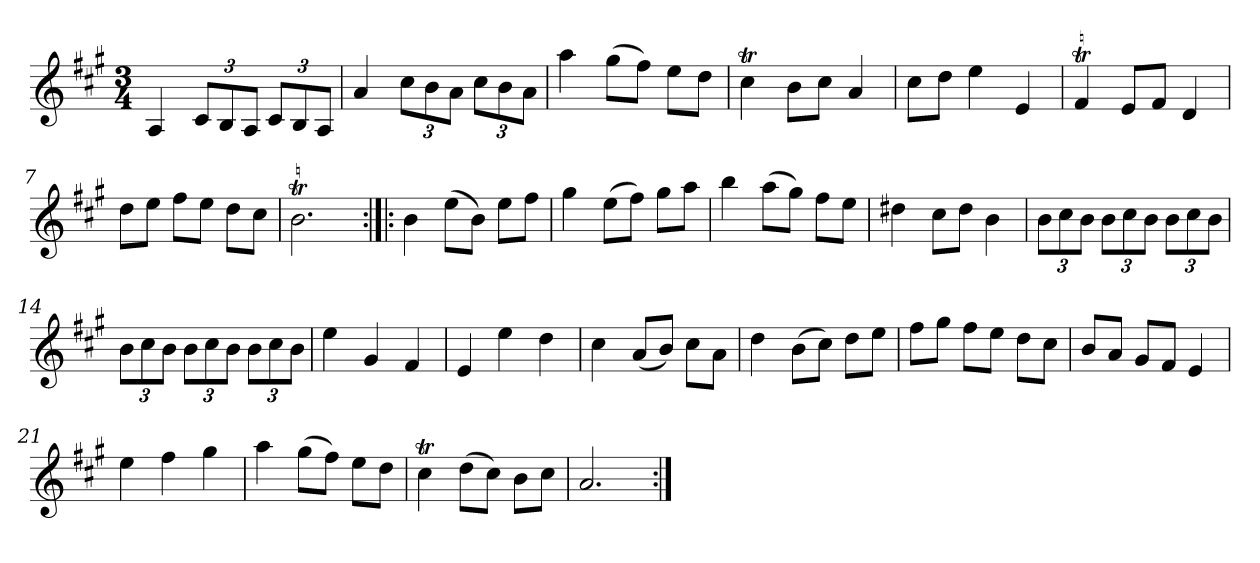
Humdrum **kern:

**kern
*part1
*staff1
*clefG2
*k[f#c#g#]
*A:
*M3/4
*MM132
=1
4A
12c#/L
12B/
12A/J
12c#/L
12B/
12A/J
=2
4a
12cc#\L
12b\
12a\J
12cc#\L
12b\
12a\J
=3
4aa
(8gg#\L
8ff#\J)
8ee\L
8dd\J
=4
4cc#t
8b\L
8cc#\J
4a
=5
8cc#\L
8dd\J
4ee
4e
=6
4f#t
8e/L
8f#/J
4d
=7
8dd\L
8ee\J
8ff#\L
8ee\J
8dd\L
8cc#\J
=8
2.bt
=9:|!|:
4b
(8ee\L
8b\J)
8ee\L
8ff#\J
=10
4gg#
(8ee\L
8ff#\J)
8gg#\L
8aa\J
=11
4bb
(8aa\L
8gg#\J)
8ff#\L
8ee\J
=12
4dd#X
8cc#\L
8dd#\J
4b
=13
12b\L
12cc#\
12b\J
12b\L
12cc#\
12b\J
12b\L
12cc#\
12b\J
=14
12b\L
12cc#\
12b\J
12b\L
12cc#\
12b\J
12b\L
12cc#\
12b\J
=15
4ee
4g#
4f#
=16
4e
4ee
4dd
=17
4cc#
(8a/L
8b/J)
8cc#\L
8a\J
=18
4dd
(8b\L
8cc#\J)
8dd\L
8ee\J
=19
8ff#\L
8gg#\J
8ff#\L
8ee\J
8dd\L
8cc#\J
=20
8b/L
8a/J
8g#/L
8f#/J
4e
=21
4ee
4ff#
4gg#
=22
4aa
(8gg#\L
8ff#\J)
8ee\L
8dd\J
=23
4cc#t
(8dd\L
8cc#\J)
8b\L
8cc#\J
=24
2.a
=:|!
*-
